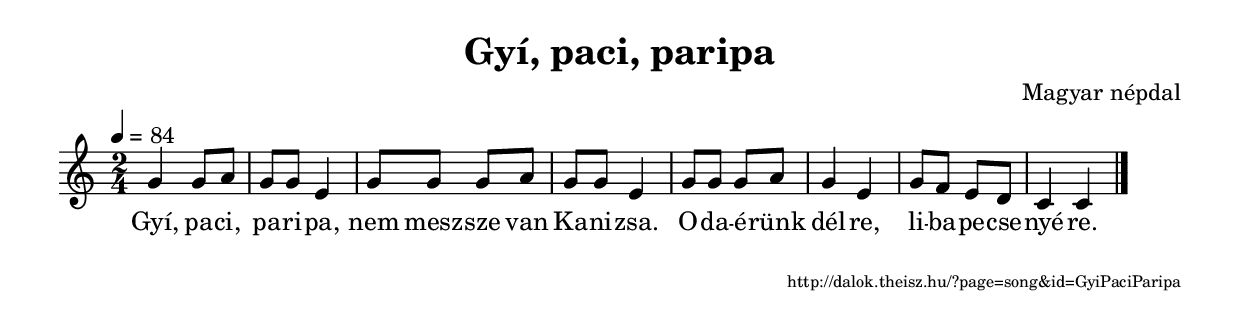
\version "2.10.33"


\header {
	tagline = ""	title = "Gyí, paci, paripa"
	composer = "Magyar népdal"
}

VoiceA = { \key c \major \override Staff.TimeSignature #'style = #'()  \time 2/4 \tempo 4=84
	\relative f' { g4 g8 a g g e4 g8 g g a g g e4
g8 g g a g4 e g8 f e d c4 c \bar "|."
	}
}
SplitLyricsA = \lyricmode { 
Gyí, pa -- ci, pa -- ri -- pa,
nem mesz -- sze van Ka -- ni -- zsa.
O -- da -- é -- rünk dél -- re,
li -- ba -- pe -- cse -- nyé -- re.
}
\score {
	<<
		\context Voice = songStaff { \VoiceA }
		\lyricsto "songStaff" \new Lyrics \SplitLyricsA
	>>
	\layout {
		indent = #0
	}
}

\score {
	<<
		\context Voice = songStaff { \VoiceA }
	>>
	\midi {
	}
}

\markup { \fill-line { \hspace #1 \super http://dalok.theisz.hu/?page=song&id=GyiPaciParipa } }

\paper {
}
